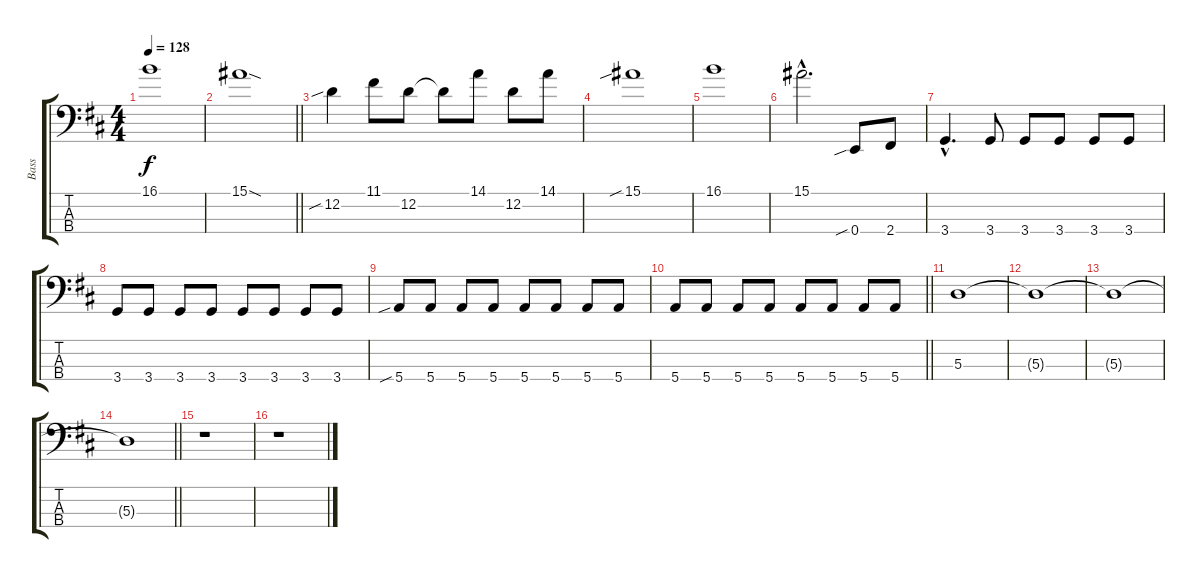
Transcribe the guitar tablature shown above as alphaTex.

\track ("Bass" "Bass") {instrument electricbasspick}
\staff {score tabs}
\tuning (G2 D2 A1 E1) {hide}
\ts (4 4)
\tempo 128
\clef f4
\ks d
16.1.1{dy f} |
\barLineRight lightlight
15.1{sod}.1 |
12.2{sib}.4 11.1.8 12.2.8 12.2{t}.8 14.1.8 12.2.8 14.1.8 |
15.1{sib}.1 |
16.1.1 |
15.1{hac}.2{d} 0.4{sib}.8 2.4.8 |
3.4{hac}.4{d} 3.4.8 3.4.8 3.4.8 3.4.8 3.4.8 |
3.4.8 3.4.8 3.4.8 3.4.8 3.4.8 3.4.8 3.4.8 3.4.8 |
5.4{sib}.8 5.4.8 5.4.8 5.4.8 5.4.8 5.4.8 5.4.8 5.4.8 |
\barLineRight lightlight
5.4.8 5.4.8 5.4.8 5.4.8 5.4.8 5.4.8 5.4.8 5.4.8 |
5.3.1 |
5.3{t}.1 |
5.3{t}.1 |
\barLineRight lightlight
5.3{t}.1 |
r.1 |
r.1
